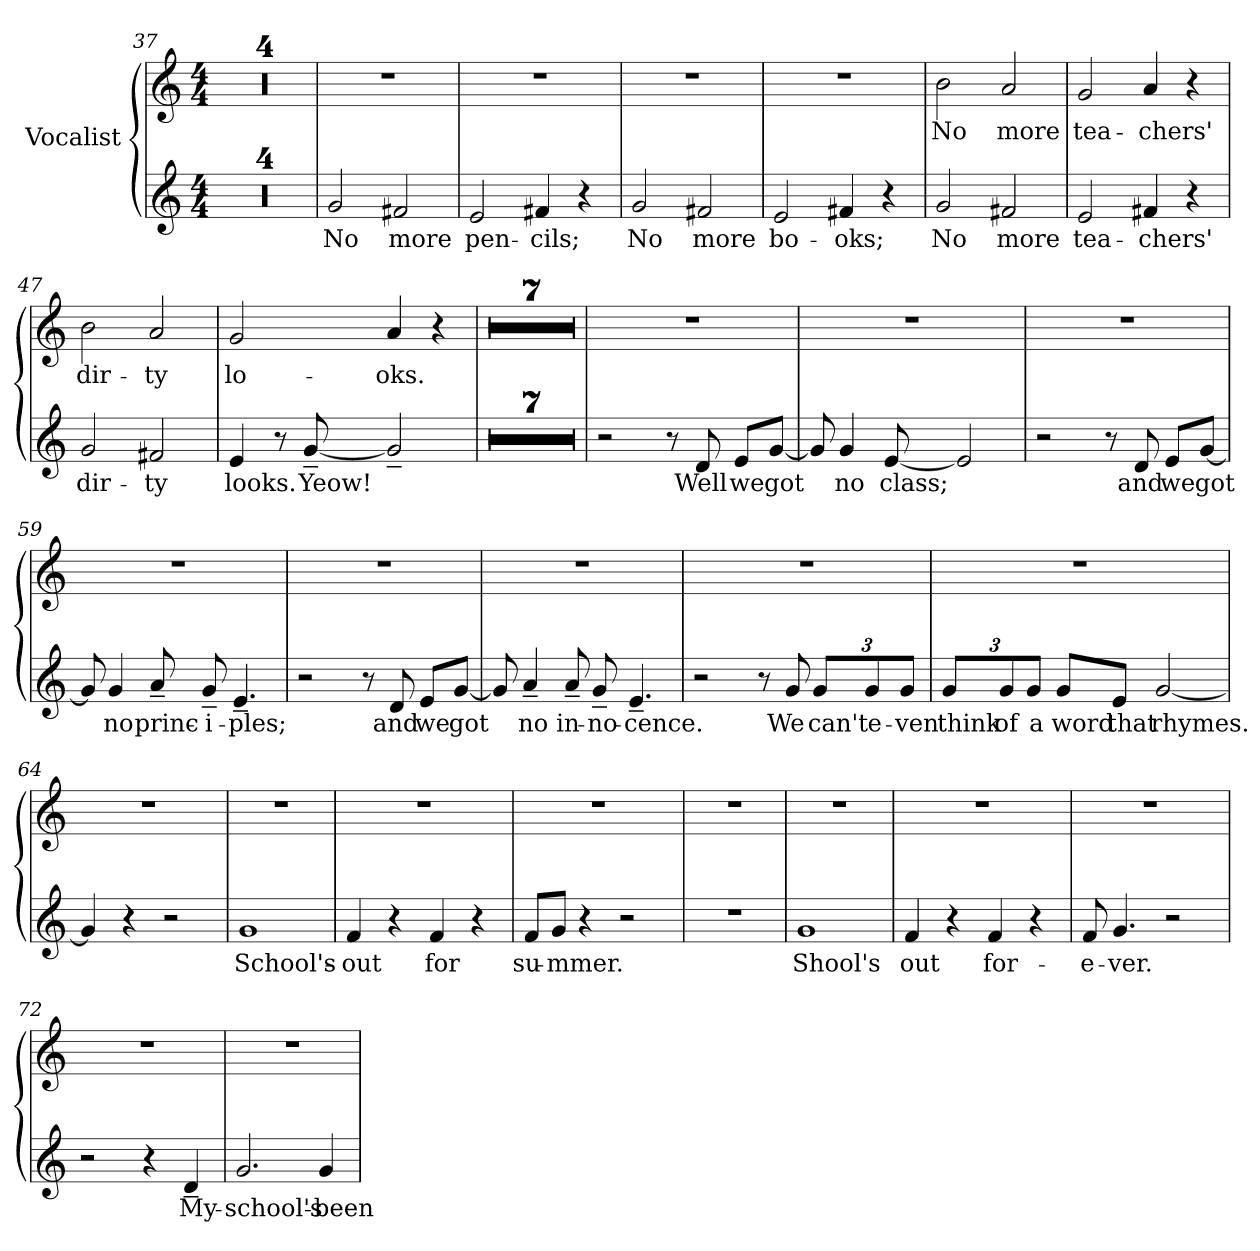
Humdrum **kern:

**kern	**text	**kern	**text
*part1	*part1	*part1	*part1
*staff2	*staff2	*staff1	*staff1
*I"Vocalist	*	*	*
*clefG2	*	*clefG2	*
*M4/4	*	*M4/4	*
=37	=37	=37	=37
1r	.	1r	.
=38	=38	=38	=38
1r	.	1r	.
=39	=39	=39	=39
1r	.	1r	.
=40	=40	=40	=40
1r	.	1r	.
=41	=41	=41	=41
2g	No	1r	.
2f#X	more	.	.
=42	=42	=42	=42
2e	pen-	1r	.
4f#X	-cils;	.	.
4r	.	.	.
=43	=43	=43	=43
2g	No	1r	.
2f#X	more	.	.
=44	=44	=44	=44
2e	bo-	1r	.
4f#X	-oks;	.	.
4r	.	.	.
=45	=45	=45	=45
2g	No	2b	No
2f#X	more	2a	more
=46	=46	=46	=46
2e	tea-	2g	tea-
4f#X	-chers'	4a	-chers'
4r	.	4r	.
=47	=47	=47	=47
2g	dir-	2b	dir-
2f#X	-ty	2a	-ty
=48	=48	=48	=48
4e	looks.	2g	lo-
8r	.	.	.
[8g~	Yeow!	.	.
2g~]	_	4a	-oks.
.	.	4r	.
=49	=49	=49	=49
1r	.	1r	.
=50	=50	=50	=50
1r	.	1r	.
=51	=51	=51	=51
1r	.	1r	.
=52	=52	=52	=52
1r	.	1r	.
=53	=53	=53	=53
1r	.	1r	.
=54	=54	=54	=54
1r	.	1r	.
=55	=55	=55	=55
1r	.	1r	.
=56	=56	=56	=56
2r	.	1r	.
8r	.	.	.
8d	Well	.	.
8e/L	we	.	.
[8g/J	got	.	.
=57	=57	=57	=57
8g]	_	1r	.
4g	no	.	.
[8e	class;	.	.
2e]	_	.	.
=58	=58	=58	=58
2r	.	1r	.
8r	.	.	.
8d	and	.	.
8e/L	we	.	.
[8g/J	got	.	.
=59	=59	=59	=59
8g]	_	1r	.
4g	no	.	.
8a~	princ-	.	.
8g~	-i-	.	.
4.e~	-ples;	.	.
=60	=60	=60	=60
2r	.	1r	.
8r	.	.	.
8d	and	.	.
8e/L	we	.	.
[8g/J	got	.	.
=61	=61	=61	=61
8g]	_	1r	.
4a~	no	.	.
8a~	in-	.	.
8g~	-no-	.	.
4.e~	-cence.	.	.
=62	=62	=62	=62
2r	.	1r	.
8r	.	.	.
8g	We	.	.
12g/L	can't	.	.
12g/	e-	.	.
12g/J	-ven	.	.
=63	=63	=63	=63
12g/L	think	1r	.
12g/	of	.	.
12g/J	a	.	.
8g/L	word	.	.
8e/J	that	.	.
[2g	rhymes.	.	.
=64	=64	=64	=64
4g]	_	1r	.
4r	.	.	.
2r	.	.	.
=65	=65	=65	=65
1g	School's-	1r	.
=66	=66	=66	=66
4f	-out	1r	.
4r	.	.	.
4f	for	.	.
4r	.	.	.
=67	=67	=67	=67
8f/L	su-	1r	.
8g/J	-mmer.	.	.
4r	.	.	.
2r	.	.	.
=68	=68	=68	=68
1r	.	1r	.
=69	=69	=69	=69
1g	Shool's	1r	.
=70	=70	=70	=70
4f	out	1r	.
4r	.	.	.
4f	for-	.	.
4r	.	.	.
=71	=71	=71	=71
8f	-e-	1r	.
4.g	-ver.	.	.
2r	.	.	.
=72	=72	=72	=72
2r	.	1r	.
4r	.	.	.
4d~	My-	.	.
=73	=73	=73	=73
2.g	-school's-	1r	.
4g	-been-	.	.
=	=	=	=
*-	*-	*-	*-
